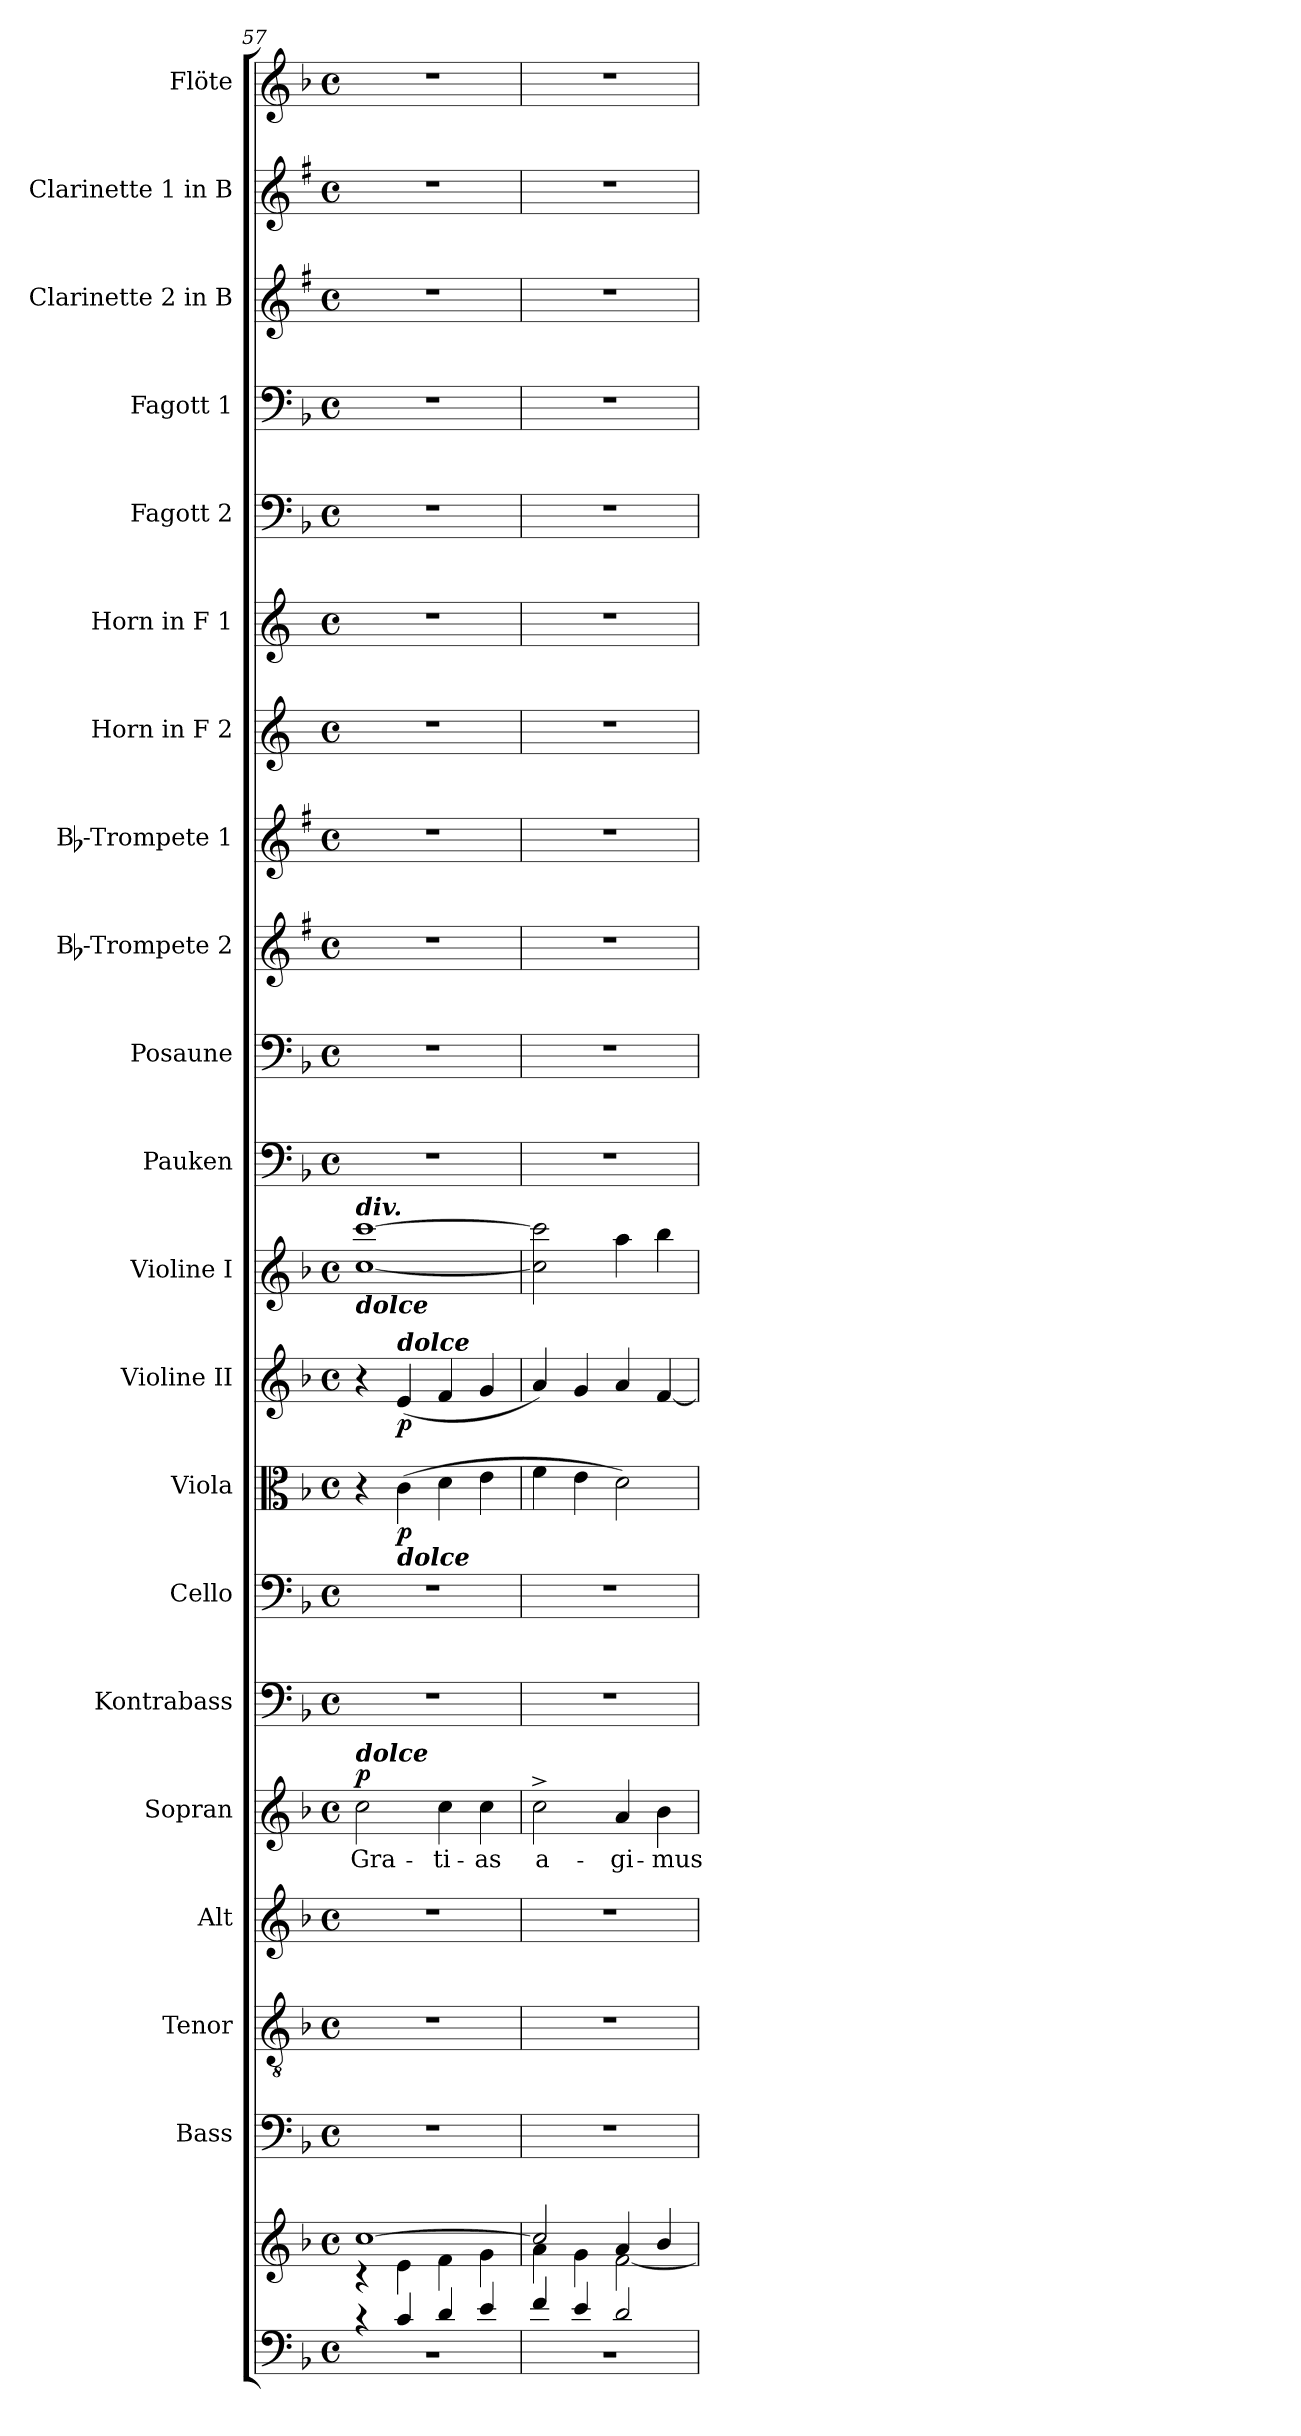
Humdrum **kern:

**kern	**kern	**kern	**kern	**kern	**kern	**text	**dynam	**kern	**kern	**kern	**dynam	**kern	**dynam	**kern	**kern	**kern	**kern	**kern	**kern	**kern	**kern	**kern	**kern	**kern	**kern
*part21	*part21	*part20	*part19	*part18	*part17	*part17	*part17	*part16	*part15	*part14	*part14	*part13	*part13	*part12	*part11	*part10	*part9	*part8	*part7	*part6	*part5	*part4	*part3	*part2	*part1
*staff22	*staff21	*staff20	*staff19	*staff18	*staff17	*staff17	*staff17	*staff16	*staff15	*staff14	*staff14	*staff13	*staff13	*staff12	*staff11	*staff10	*staff9	*staff8	*staff7	*staff6	*staff5	*staff4	*staff3	*staff2	*staff1
*	*	*I"Bass	*I"Tenor	*I"Alt	*I"Sopran	*	*	*I"Kontrabass	*I"Cello	*I"Viola	*	*I"Violine II	*	*I"Violine I	*I"Pauken	*I"Posaune	*I"Bb-Trompete 2	*I"Bb-Trompete 1	*I"Horn in F 2	*I"Horn in F 1	*I"Fagott 2	*I"Fagott 1	*I"Clarinette 2 in B	*I"Clarinette 1 in B	*I"Flöte
*	*	*I'B.	*I'T.	*I'A.	*I'S.	*	*	*I'Kb.	*	*I'Vla.	*	*I'Vl. II	*	*I'Vl. I	*I'Pk.	*I'Pos.	*I'Bb Trp. 2	*I'Bb Trp. 1	*	*	*I'Fg. 2	*I'Fg. 1	*I'Clar. 2	*I'Clar.1	*I'Fl.
*clefF4	*clefG2	*clefF4	*clefGv2	*clefG2	*clefG2	*	*	*clefF4	*clefF4	*clefC3	*	*clefG2	*	*clefG2	*clefF4	*clefF4	*clefG2	*clefG2	*clefG2	*clefG2	*clefF4	*clefF4	*clefG2	*clefG2	*clefG2
*	*	*	*	*	*	*	*	*ITrd7c12	*	*	*	*	*	*	*	*	*ITrd1c2	*ITrd1c2	*ITrd4c7	*ITrd4c7	*	*	*ITrd1c2	*ITrd1c2	*
*k[b-]	*k[b-]	*k[b-]	*k[b-]	*k[b-]	*k[b-]	*	*	*k[b-]	*k[b-]	*k[b-]	*	*k[b-]	*	*k[b-]	*k[b-]	*k[b-]	*k[b-]	*k[b-]	*k[b-]	*k[b-]	*k[b-]	*k[b-]	*k[b-]	*k[b-]	*k[b-]
*F:	*F:	*F:	*F:	*F:	*F:	*	*	*F:	*F:	*F:	*	*F:	*	*F:	*F:	*F:	*F:	*F:	*F:	*F:	*F:	*F:	*F:	*F:	*F:
*M4/4	*M4/4	*M4/4	*M4/4	*M4/4	*M4/4	*	*	*M4/4	*M4/4	*M4/4	*	*M4/4	*	*M4/4	*M4/4	*M4/4	*M4/4	*M4/4	*M4/4	*M4/4	*M4/4	*M4/4	*M4/4	*M4/4	*M4/4
*met(c)	*met(c)	*met(c)	*met(c)	*met(c)	*met(c)	*	*	*met(c)	*met(c)	*met(c)	*	*met(c)	*	*met(c)	*met(c)	*met(c)	*met(c)	*met(c)	*met(c)	*met(c)	*met(c)	*met(c)	*met(c)	*met(c)	*met(c)
=57	=57	=57	=57	=57	=57	=57	=57	=57	=57	=57	=57	=57	=57	=57	=57	=57	=57	=57	=57	=57	=57	=57	=57	=57	=57
*^	*^	*	*	*	*	*	*	*	*	*	*	*	*	*	*	*	*	*	*	*	*	*	*	*	*
!	!	!	!	!	!	!	!	!	!	!	!	!	!	!	!	!LO:TX:b:Bi:t=dolce	!	!	!	!	!	!	!	!	!	!	!
!	!	!	!	!	!	!	!	!	!	!	!	!	!	!	!	!LO:TX:a:Bi:t=div.	!	!	!	!	!	!	!	!	!	!	!
!	!	!	!	!	!	!	!LO:TX:a:Bi:t=dolce	!	!	!	!	!	!	!	!	!	!	!	!	!	!	!	!	!	!	!	!
!	!	!	!	!	!	!	!	!LO:LY:b	!LO:DY:a	!	!	!	!	!	!	!	!	!	!	!	!	!	!	!	!	!	!
4rc	1r	[>1cc	4rc	1r	1r	1r	2cc\	Gra-	p	1r	1r	4r	.	4r	.	[1cc [1ccc	1r	1r	1r	1r	1r	1r	1r	1r	1r	1r	1r
!	!	!	!	!	!	!	!	!	!	!	!	!	!	!LO:TX:a:Bi:t=dolce	!	!	!	!	!	!	!	!	!	!	!	!	!
!	!	!	!	!	!	!	!	!	!	!	!	!LO:TX:b:Bi:t=dolce	!	!	!	!	!	!	!	!	!	!	!	!	!	!	!
!	!	!	!	!	!	!	!	!	!	!	!	!	!LO:DY:b	!	!LO:DY:b	!	!	!	!	!	!	!	!	!	!	!	!
4c/	.	.	4e\	.	.	.	.	.	.	.	.	(>4c\	p	(<4e/	p	.	.	.	.	.	.	.	.	.	.	.	.
!	!	!	!	!	!	!	!	!LO:LY:b	!	!	!	!	!	!	!	!	!	!	!	!	!	!	!	!	!	!	!
4d/	.	.	4f\	.	.	.	4cc\	-ti-	.	.	.	4d\	.	4f/	.	.	.	.	.	.	.	.	.	.	.	.	.
!	!	!	!	!	!	!	!	!LO:LY:b	!	!	!	!	!	!	!	!	!	!	!	!	!	!	!	!	!	!	!
4e/	.	.	4g\	.	.	.	4cc\	-as	.	.	.	4e\	.	4g/	.	.	.	.	.	.	.	.	.	.	.	.	.
=58	=58	=58	=58	=58	=58	=58	=58	=58	=58	=58	=58	=58	=58	=58	=58	=58	=58	=58	=58	=58	=58	=58	=58	=58	=58	=58	=58
!	!	!	!	!	!	!	!	!LO:LY:b	!	!	!	!	!	!	!	!	!	!	!	!	!	!	!	!	!	!	!
4f/	1r	2cc/]	4a\	1r	1r	1r	2cc^>\	a-	.	1r	1r	4f\	.	4a/)	.	2cc\] 2ccc\]	1r	1r	1r	1r	1r	1r	1r	1r	1r	1r	1r
4e/	.	.	4g\	.	.	.	.	.	.	.	.	4e\	.	4g/	.	.	.	.	.	.	.	.	.	.	.	.	.
!	!	!	!	!	!	!	!	!LO:LY:b	!	!	!	!	!	!	!	!	!	!	!	!	!	!	!	!	!	!	!
2d/	.	4a/	[<2f\	.	.	.	4a/	-gi-	.	.	.	2d\)	.	4a/	.	4aa\	.	.	.	.	.	.	.	.	.	.	.
!	!	!	!	!	!	!	!	!LO:LY:b	!	!	!	!	!	!	!	!	!	!	!	!	!	!	!	!	!	!	!
.	.	4b-/	.	.	.	.	4b-\	-mus	.	.	.	.	.	[4f/	.	4bb-\	.	.	.	.	.	.	.	.	.	.	.
*v	*v	*	*	*	*	*	*	*	*	*	*	*	*	*	*	*	*	*	*	*	*	*	*	*	*	*	*
*	*v	*v	*	*	*	*	*	*	*	*	*	*	*	*	*	*	*	*	*	*	*	*	*	*	*	*
=	=	=	=	=	=	=	=	=	=	=	=	=	=	=	=	=	=	=	=	=	=	=	=	=	=
*-	*-	*-	*-	*-	*-	*-	*-	*-	*-	*-	*-	*-	*-	*-	*-	*-	*-	*-	*-	*-	*-	*-	*-	*-	*-
